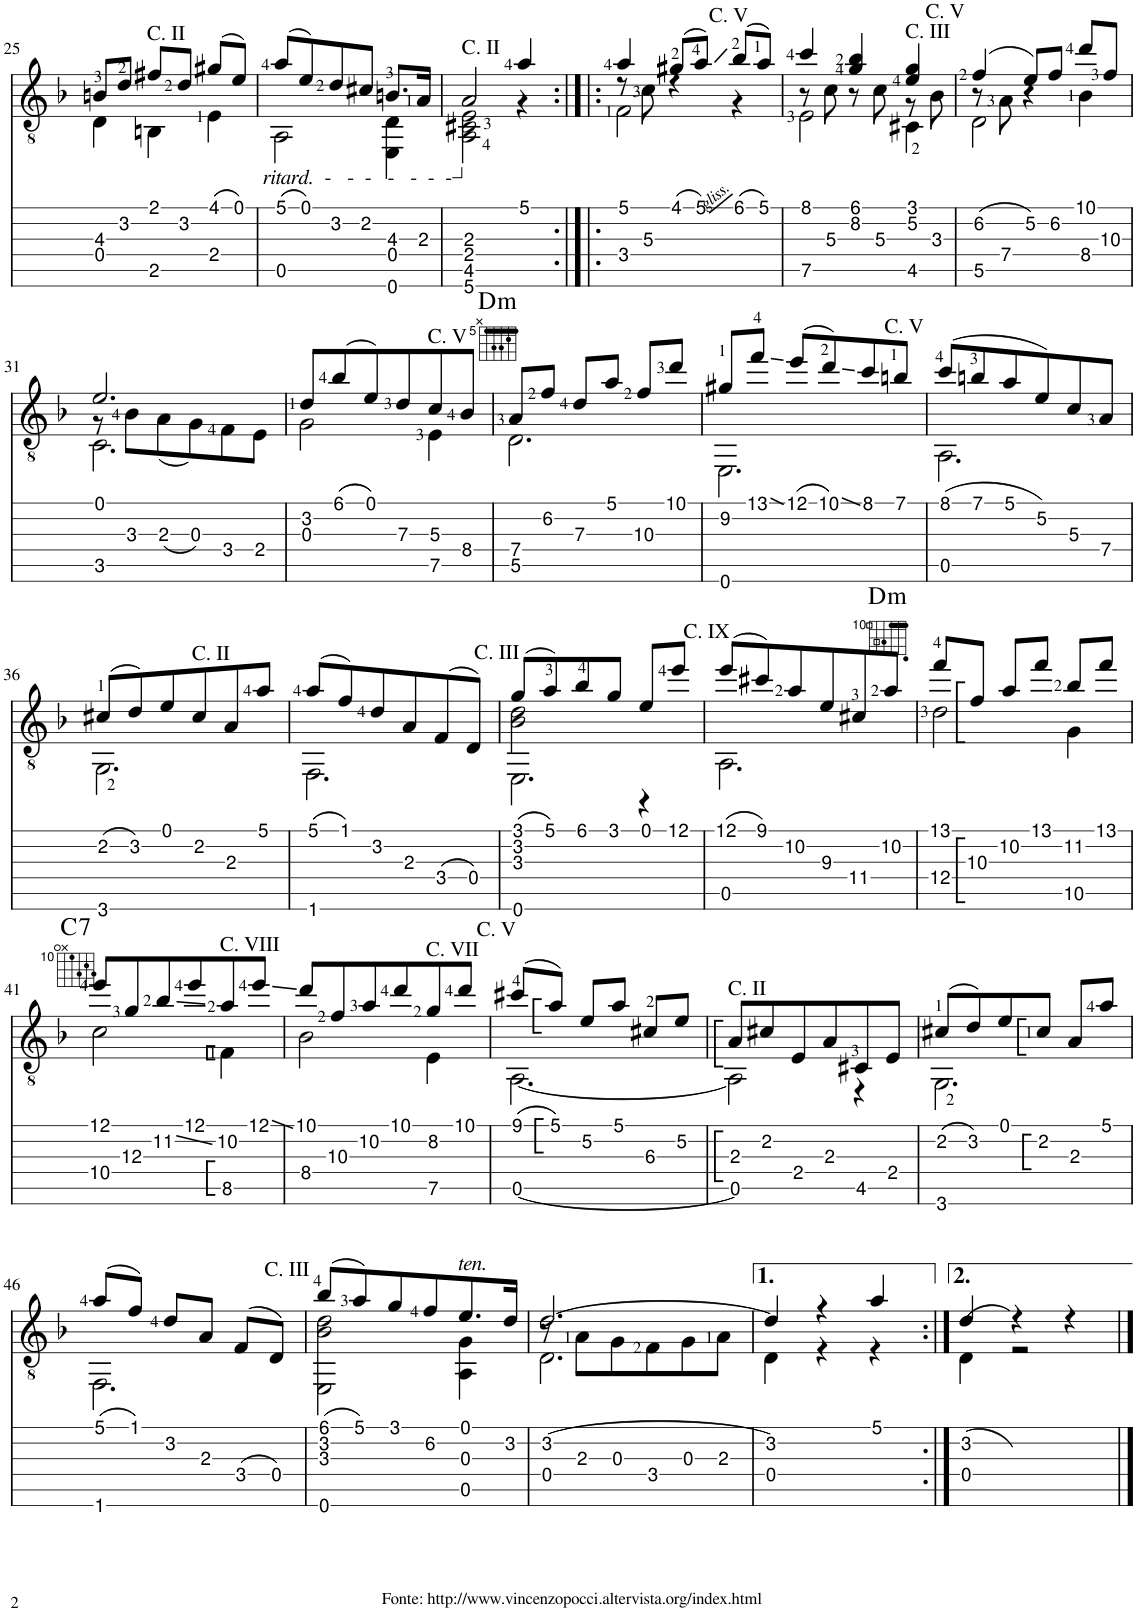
**kern	**kern	**harte
*part1	*part1	*part1
*staff2	*staff1	*
*I"Guitar	*	*
*I'Guit.	*	*
!!LO:PB:g=z
*	*clefGv2	*
*k[b-]	*k[b-]	*
*M3/4	*M3/4	*
=25	=25	=25
*^	*^	*
8BL	4D	8Bn/L	4D\	.
8dJ	.	8d/J	.	.
!	!	!LO:TX:a:t=C. II	!	!
8f#L	4BB	8f#X/L	4BBn\	.
8dJ	.	8d/J	.	.
8g#L	4E	(8g#X/L	4E\	.
8eJ	.	8e/J)	.	.
=26	=26	=26	=26	=26
!	!	!LO:TX:b:i:t=ritard.	!	!
!	!	!LO:TX:b:t=-   -  -   -   -  -  -┘	!	!
8aL	2AA	(8a/L	2AA\	.
8eJ	.	8e/)	.	.
8dL	.	8d/	.	.
8c#J	.	8c#X/J	.	.
8.BL	4EE 4D	8.Bn/L	4EE\ 4D\	.
16AJk	.	16A/Jk	.	.
=27	=27	=27	=27	=27
!	!	!LO:TX:a:t=C. II	!	!
2A	2AA 2C# 2E	2A/	2AA\ 2C#X\ 2E\	.
4a	4r	4a/	4r	.
=28:|!|:	=28:|!|:	=28:|!|:	=28:|!|:	=28:|!|:
*	*^	*	*^	*
4a	8r	2F	4a/	8r	2F\	.
.	8c	.	.	8c\	.	.
8g#L	4r	.	(8g#X/L	4r	.	.
8aJ	.	.	8a/J)	.	.	.
!	!	!	!LO:TX:a:t=C. V	!	!	!
8b-L	4r	4ryy	(8b-/L	4r	4ryy	.
8aJ	.	.	8a/J)	.	.	.
=29	=29	=29	=29	=29	=29	=29
4cc	8r	2E	4cc/	8r	2E\	.
.	8c	.	.	8c\	.	.
4g 4b-	8r	.	4g/ 4b-/	8r	.	.
.	8c	.	.	8c\	.	.
!	!	!	!LO:TX:a:t=C. III	!	!	!
4e 4g	8r	4C#	4e/ 4g/	8r	4C#X\	.
.	8B-	.	.	8B-\	.	.
=30	=30	=30	=30	=30	=30	=30
!	!	!	!LO:TX:a:t=C. V	!	!	!
4f	8r	2D	(4f/	8r	2D\	.
.	8A	.	.	8A\	.	.
8eL	4r	.	8e/L)	4r	.	.
8fJ	.	.	8f/J	.	.	.
8ddL	4B-	4ryy	8dd/L	4B-\	4ryy	.
8fJ	.	.	8f/J	.	.	.
!!LO:LB:g=z	!!	!!
=31	=31	=31	=31	=31	=31	=31
2.e	8r	2.C	2.e/	8r	2.C\	.
.	8B-	.	.	8B-\L	.	.
.	8AL	.	.	(8A\	.	.
.	8GJ	.	.	8G\)	.	.
.	8FL	.	.	8F\	.	.
.	8EJ	.	.	8E\J	.	.
*	*v	*v	*	*	*	*
*	*	*	*v	*v	*
=32	=32	=32	=32	=32
8dL	2G	8d/L	2G\	.
8b-J	.	(8b-/	.	.
8eL	.	8e/)	.	.
8dJ	.	8d/	.	.
!	!	!LO:TX:a:t=C. V	!	!
8cL	4E	8c/	4E\	.
8B-J	.	8B-/J	.	.
=33	=33	=33	=33	=33
!	!	!	!	!LO:H:kt=m
8AL	2.D	8A/L	2.D\	D:min
8fJ	.	8f/J	.	.
8dL	.	8d/L	.	.
8aJ	.	8a/J	.	.
8fL	.	8f/L	.	.
8ddJ	.	8dd/J	.	.
=34	=34	=34	=34	=34
8g#L	2.EE	8g#X/L	2.EE\	.
8ffJ	.	8ff/J	.	.
8eeL	.	(8ee/L	.	.
8ddJ	.	8dd/)	.	.
8ccL	.	8cc/	.	.
8bJ	.	8bn/J	.	.
=35	=35	=35	=35	=35
!	!	!LO:TX:a:t=C. V	!	!
8ccL	2.AA	(8cc/L	2.AA\	.
8bJ	.	8bn/	.	.
8aL	.	8a/	.	.
8eJ	.	8e/)	.	.
8cL	.	8c/	.	.
8AJ	.	8A/J	.	.
!!LO:LB:g=z	!!
=36	=36	=36	=36	=36
8c#L	2.GG	(8c#X/L	2.GG\	.
8dJ	.	8d/)	.	.
8eL	.	8e/	.	.
!	!	!LO:TX:a:t=C. II	!	!
8c#J	.	8c#/	.	.
8AL	.	8A/	.	.
8aJ	.	8a/J	.	.
=37	=37	=37	=37	=37
8aL	2.FF	(8a/L	2.FF\	.
8fJ	.	8f/)	.	.
8dL	.	8d/	.	.
8AJ	.	8A/	.	.
8FL	.	(8F/	.	.
8DJ	.	8D/J)	.	.
=38	=38	=38	=38	=38
*	*^	*	*^	*
!	!	!	!LO:TX:a:t=C. III	!	!	!
8gL	2.EE	2B- 2d	(8g/L	2.EE\	2B-\ 2d\	.
8aJ	.	.	8a/)	.	.	.
8b-L	.	.	8b-/	.	.	.
8gJ	.	.	8g/J	.	.	.
8eL	.	4r	8e/L	.	4r	.
8eeJ	.	.	8ee/J	.	.	.
*	*v	*v	*	*	*	*
*	*	*	*v	*v	*
=39	=39	=39	=39	=39
!	!	!LO:TX:a:t=C. IX	!	!
8eeL	2.AA	(8ee/L	2.AA\	.
8cc#J	.	8cc#X/)	.	.
8aL	.	8a/	.	.
8eJ	.	8e/	.	.
8c#L	.	8c#X/	.	.
8aJ	.	8a/J	.	.
=40	=40	=40	=40	=40
!	!	!	!	!LO:H:kt=m
8ffL	2d	8ff/L	2d\	D:min
8f::J	.	8f::/J	.	.
8aL	.	8a/L	.	.
8ffJ	.	8ff/J	.	.
8b-L	4G	8b-/L	4G\	.
8ffJ	.	8ff/J	.	.
!!LO:LB:g=z	!!
=41	=41	=41	=41	=41
!	!	!	!	!LO:H:kt=7
8eeL	2c	8ee/L	2c\	C:7
8gJ	.	8g/	.	.
8b-L	.	8b-/	.	.
8eeJ	.	8ee/	.	.
!	!	!LO:TX:a:t=C. VIII	!	!
8aL	4F::	8a/	4F::\	.
8eeJ	.	8ee/J	.	.
=42	=42	=42	=42	=42
8ddL	2B-	8dd/L	2B-\	.
8fJ	.	8f/	.	.
8aL	.	8a/	.	.
8ddJ	.	8dd/	.	.
!	!	!LO:TX:a:t=C. VII	!	!
8gL	4E	8g/	4E\	.
8ddJ	.	8dd/J	.	.
=43	=43	=43	=43	=43
!	!	!LO:TX:a:t=C. V	!	!
8cc#L	[2.AA	(8cc#X/L	[2.AA\	.
8a::J	.	8a::/J)	.	.
8eL	.	8e/L	.	.
8aJ	.	8a/J	.	.
8c#L	.	8c#X/L	.	.
8eJ	.	8e/J	.	.
=44	=44	=44	=44	=44
!	!	!LO:TX:a:t=C. II	!	!
8A::L	2AA]	8A::/L	2AA\]	.
8c#J	.	8c#X/	.	.
8EL	.	8E/	.	.
8AJ	.	8A/	.	.
8C#L	4r	8C#X/	4r	.
8EJ	.	8E/J	.	.
=45	=45	=45	=45	=45
8c#L	2.GG	(8c#X/L	2.GG\	.
8dJ	.	8d/)	.	.
8eL	.	8e/	.	.
8c#::J	.	8c#::/J	.	.
8AL	.	8A/L	.	.
8aJ	.	8a/J	.	.
!!LO:LB:g=z	!!
=46	=46	=46	=46	=46
8aL	2.FF	(8a/L	2.FF\	.
8fJ	.	8f/J)	.	.
8dL	.	8d/L	.	.
8AJ	.	8A/J	.	.
8FL	.	(8F/L	.	.
8DJ	.	8D/J)	.	.
=47	=47	=47	=47	=47
!	!	!LO:TX:a:t=C. III	!	!
8b-L	2EE 2B- 2d	(8b-/L	2EE\ 2B-\ 2d\	.
8aJ	.	8a/)	.	.
8gL	.	8g/	.	.
8fJ	.	8f/	.	.
!	!	!LO:TX:a:i:t=ten.	!	!
8.eL	4AA 4G	8.e/	4AA\ 4G\	.
16dJk	.	16d/Jk	.	.
=48	=48	=48	=48	=48
*	*^	*	*^	*
[2.d	8r	2.D	[2.d/	8r	2.D\	.
.	8A	.	.	8A\L	.	.
.	8GL	.	.	8G\	.	.
.	8FJ	.	.	8F\	.	.
.	8GL	.	.	8G\	.	.
.	8AJ	.	.	8A\J	.	.
*	*v	*v	*	*	*	*
*	*	*	*v	*v	*
=49	=49	=49	=49	=49
4d]	4D	4d/]	4D\	.
4r	4r	4r	4r	.
4a	4r	4a/	4r	.
=50:|!	=50:|!	=50:|!	=50:|!	=50:|!
4d	4D	(4d/	4D\	.
4r	2r	4r)	2r	.
4r	.	4r	.	.
*v	*v	*	*	*
*	*v	*v	*
==	==	==
*-	*-	*-
